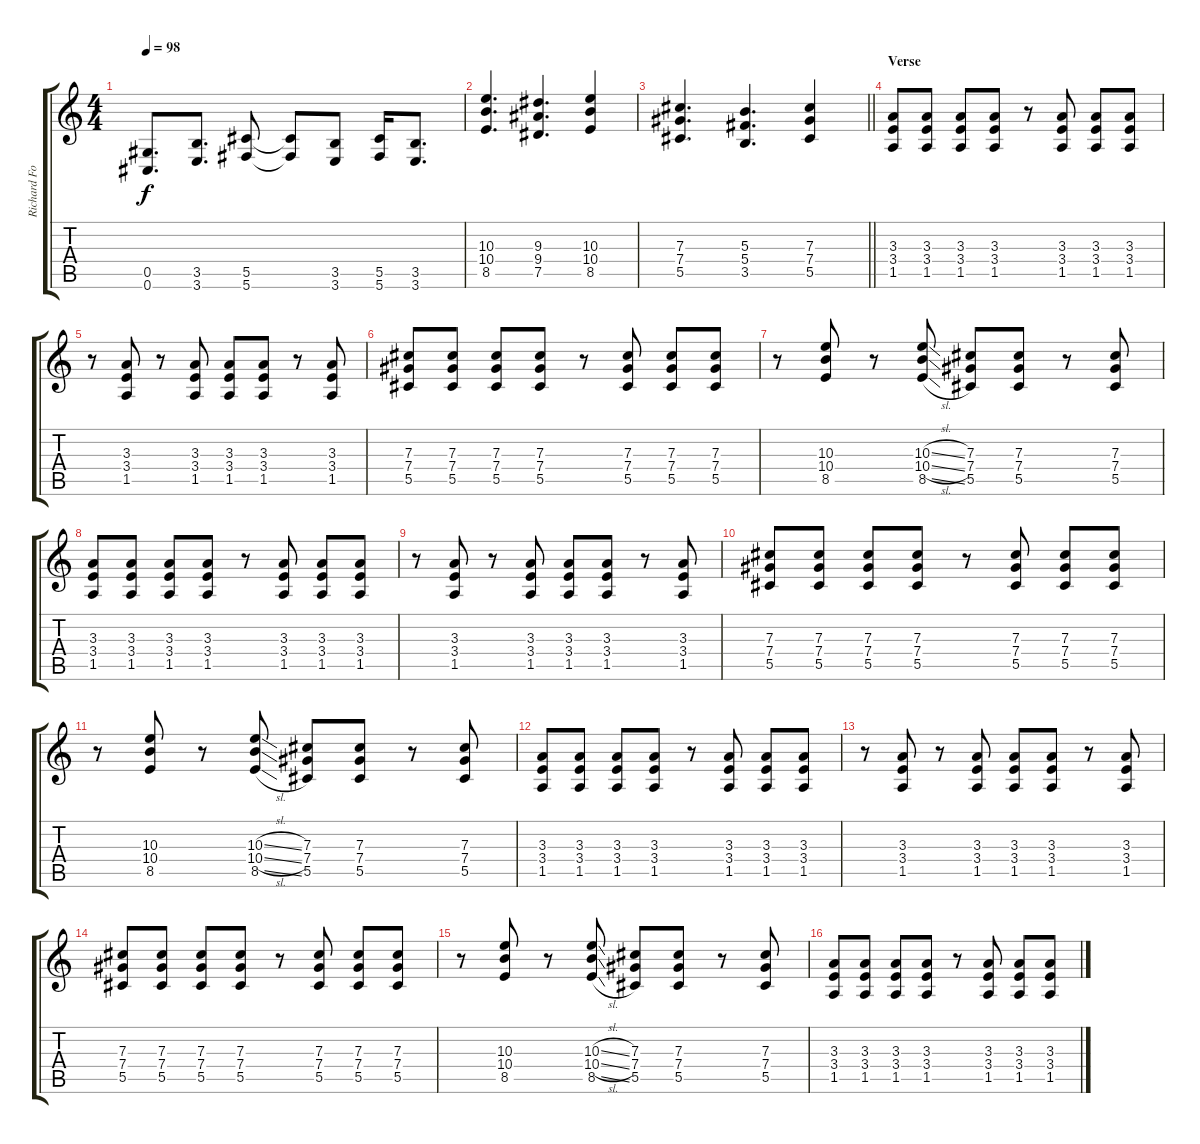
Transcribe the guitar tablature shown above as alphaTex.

\track ("Richard Fortus" "Richard Fo") {instrument distortionguitar}
\staff {score tabs}
\tuning (Eb4 Bb3 Gb3 Db3 Ab2 Db2) {hide}
\ts (4 4)
\tempo 98
\clef g2
\ks c
(0.5 0.6).8{d dy f} (3.5 3.6).8{d} (5.5 5.6).8 (5.5{t} 5.6{t}).8 (3.5 3.6).8 (5.5 5.6).16 (3.5 3.6).8{d} |
(10.3 10.4 8.5).4{d} (9.3 9.4 7.5).4{d} (10.3 10.4 8.5).4 |
\barLineRight lightlight
(7.3 7.4 5.5).4{d} (5.3 5.4 3.5).4{d} (7.3 7.4 5.5).4 |
\section ("" "Verse")
(3.3 3.4 1.5).8 (3.3 3.4 1.5).8 (3.3 3.4 1.5).8 (3.3 3.4 1.5).8 r.8 (3.3 3.4 1.5).8 (3.3 3.4 1.5).8 (3.3 3.4 1.5).8 |
r.8 (3.3 3.4 1.5).8 r.8 (3.3 3.4 1.5).8 (3.3 3.4 1.5).8 (3.3 3.4 1.5).8 r.8 (3.3 3.4 1.5).8 |
(7.3 7.4 5.5).8 (7.3 7.4 5.5).8 (7.3 7.4 5.5).8 (7.3 7.4 5.5).8 r.8 (7.3 7.4 5.5).8 (7.3 7.4 5.5).8 (7.3 7.4 5.5).8 |
r.8 (10.3 10.4 8.5).8 r.8 (10.3{sl} 10.4{sl} 8.5{sl}).8 (7.3 7.4 5.5).8 (7.3 7.4 5.5).8 r.8 (7.3 7.4 5.5).8 |
(3.3 3.4 1.5).8 (3.3 3.4 1.5).8 (3.3 3.4 1.5).8 (3.3 3.4 1.5).8 r.8 (3.3 3.4 1.5).8 (3.3 3.4 1.5).8 (3.3 3.4 1.5).8 |
r.8 (3.3 3.4 1.5).8 r.8 (3.3 3.4 1.5).8 (3.3 3.4 1.5).8 (3.3 3.4 1.5).8 r.8 (3.3 3.4 1.5).8 |
(7.3 7.4 5.5).8 (7.3 7.4 5.5).8 (7.3 7.4 5.5).8 (7.3 7.4 5.5).8 r.8 (7.3 7.4 5.5).8 (7.3 7.4 5.5).8 (7.3 7.4 5.5).8 |
r.8 (10.3 10.4 8.5).8 r.8 (10.3{sl} 10.4{sl} 8.5{sl}).8 (7.3 7.4 5.5).8 (7.3 7.4 5.5).8 r.8 (7.3 7.4 5.5).8 |
(3.3 3.4 1.5).8 (3.3 3.4 1.5).8 (3.3 3.4 1.5).8 (3.3 3.4 1.5).8 r.8 (3.3 3.4 1.5).8 (3.3 3.4 1.5).8 (3.3 3.4 1.5).8 |
r.8 (3.3 3.4 1.5).8 r.8 (3.3 3.4 1.5).8 (3.3 3.4 1.5).8 (3.3 3.4 1.5).8 r.8 (3.3 3.4 1.5).8 |
(7.3 7.4 5.5).8 (7.3 7.4 5.5).8 (7.3 7.4 5.5).8 (7.3 7.4 5.5).8 r.8 (7.3 7.4 5.5).8 (7.3 7.4 5.5).8 (7.3 7.4 5.5).8 |
r.8 (10.3 10.4 8.5).8 r.8 (10.3{sl} 10.4{sl} 8.5{sl}).8 (7.3 7.4 5.5).8 (7.3 7.4 5.5).8 r.8 (7.3 7.4 5.5).8 |
(3.3 3.4 1.5).8 (3.3 3.4 1.5).8 (3.3 3.4 1.5).8 (3.3 3.4 1.5).8 r.8 (3.3 3.4 1.5).8 (3.3 3.4 1.5).8 (3.3 3.4 1.5).8
